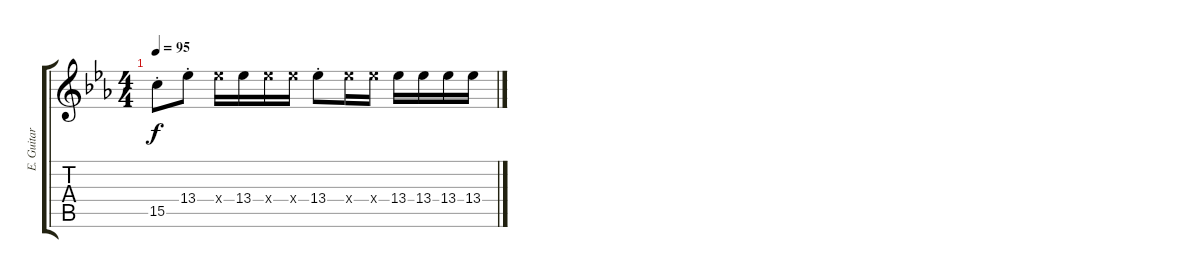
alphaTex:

\track ("E. Guitar V" "E. Guitar ") {instrument overdrivenguitar}
\staff {score tabs}
\tuning (E4 B3 G3 D3 A2 E2) {hide}
\ts (4 4)
\tempo 95
\clef g2
\ks cminor
15.5{st}.8{dy f} 13.4{st}.8 13.4{x}.16 13.4.16 13.4{x}.16 13.4{x}.16 13.4{st}.8 13.4{x}.16 13.4{x}.16 13.4.16 13.4.16 13.4.16 13.4.16
